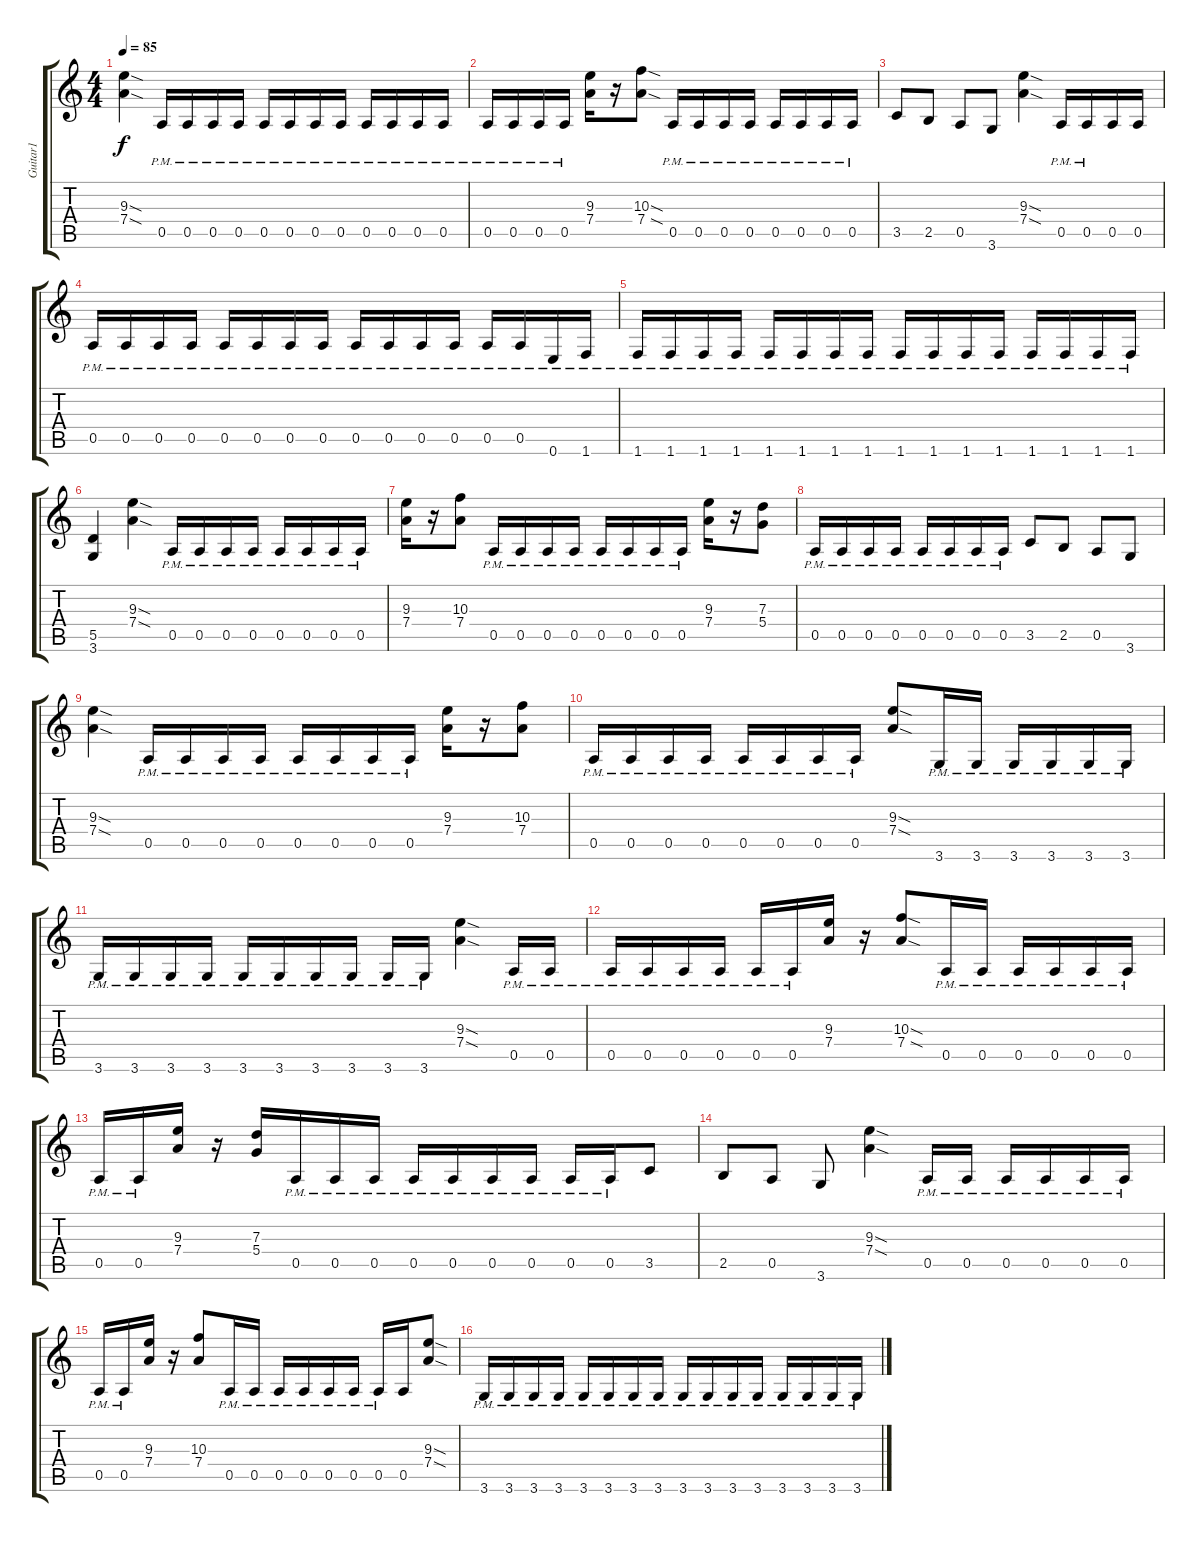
\track ("Guitar1" "Guitar1") {instrument overdrivenguitar}
\staff {score tabs}
\tuning (E4 B3 G3 D3 A2 E2) {hide}
\ts (4 4)
\tempo 85
\clef g2
\ks c
(9.3{sod} 7.4{sod}).4{dy f instrument overdrivenguitar} 0.5{pm}.16 0.5{pm}.16 0.5{pm}.16 0.5{pm}.16 0.5{pm}.16 0.5{pm}.16 0.5{pm}.16 0.5{pm}.16 0.5{pm}.16 0.5{pm}.16 0.5{pm}.16 0.5{pm}.16 |
0.5{pm}.16 0.5{pm}.16 0.5{pm}.16 0.5{pm}.16 (9.3 7.4).16 r.16 (10.3{sod} 7.4{sod}).8 0.5{pm}.16 0.5{pm}.16 0.5{pm}.16 0.5{pm}.16 0.5{pm}.16 0.5{pm}.16 0.5{pm}.16 0.5{pm}.16 |
3.5.8 2.5.8 0.5.8 3.6.8 (9.3{sod} 7.4{sod}).4 0.5{pm}.16 0.5{pm}.16 0.5.16 0.5.16 |
0.5{pm}.16 0.5{pm}.16 0.5{pm}.16 0.5{pm}.16 0.5{pm}.16 0.5{pm}.16 0.5{pm}.16 0.5{pm}.16 0.5{pm}.16 0.5{pm}.16 0.5{pm}.16 0.5{pm}.16 0.5{pm}.16 0.5{pm}.16 0.6{pm}.16 1.6{pm}.16 |
1.6{pm}.16 1.6{pm}.16 1.6{pm}.16 1.6{pm}.16 1.6{pm}.16 1.6{pm}.16 1.6{pm}.16 1.6{pm}.16 1.6{pm}.16 1.6{pm}.16 1.6{pm}.16 1.6{pm}.16 1.6{pm}.16 1.6{pm}.16 1.6{pm}.16 1.6{pm}.16 |
(5.5 3.6).4 (9.3{sod} 7.4{sod}).4 0.5{pm}.16 0.5{pm}.16 0.5{pm}.16 0.5{pm}.16 0.5{pm}.16 0.5{pm}.16 0.5{pm}.16 0.5{pm}.16 |
(9.3 7.4).16 r.16 (10.3 7.4).8 0.5{pm}.16 0.5{pm}.16 0.5{pm}.16 0.5{pm}.16 0.5{pm}.16 0.5{pm}.16 0.5{pm}.16 0.5{pm}.16 (9.3 7.4).16 r.16 (7.3 5.4).8 |
0.5{pm}.16 0.5{pm}.16 0.5{pm}.16 0.5{pm}.16 0.5{pm}.16 0.5{pm}.16 0.5{pm}.16 0.5{pm}.16 3.5.8 2.5.8 0.5.8 3.6.8 |
(9.3{sod} 7.4{sod}).4 0.5{pm}.16 0.5{pm}.16 0.5{pm}.16 0.5{pm}.16 0.5{pm}.16 0.5{pm}.16 0.5{pm}.16 0.5{pm}.16 (9.3 7.4).16 r.16 (10.3 7.4).8 |
0.5{pm}.16 0.5{pm}.16 0.5{pm}.16 0.5{pm}.16 0.5{pm}.16 0.5{pm}.16 0.5{pm}.16 0.5{pm}.16 (9.3{sod} 7.4{sod}).8 3.6{pm}.16 3.6{pm}.16 3.6{pm}.16 3.6{pm}.16 3.6{pm}.16 3.6{pm}.16 |
3.6{pm}.16 3.6{pm}.16 3.6{pm}.16 3.6{pm}.16 3.6{pm}.16 3.6{pm}.16 3.6{pm}.16 3.6{pm}.16 3.6{pm}.16 3.6{pm}.16 (9.3{sod} 7.4{sod}).4 0.5{pm}.16 0.5{pm}.16 |
0.5{pm}.16 0.5{pm}.16 0.5{pm}.16 0.5{pm}.16 0.5{pm}.16 0.5{pm}.16 (9.3 7.4).16 r.16 (10.3{sod} 7.4{sod}).8 0.5{pm}.16 0.5{pm}.16 0.5{pm}.16 0.5{pm}.16 0.5{pm}.16 0.5{pm}.16 |
0.5{pm}.16 0.5{pm}.16 (9.3 7.4).16 r.16 (7.3 5.4).16 0.5{pm}.16 0.5{pm}.16 0.5{pm}.16 0.5{pm}.16 0.5{pm}.16 0.5{pm}.16 0.5{pm}.16 0.5{pm}.16 0.5{pm}.16 3.5.8 |
2.5.8 0.5.8 3.6.8 (9.3{sod} 7.4{sod}).4 0.5{pm}.16 0.5{pm}.16 0.5{pm}.16 0.5{pm}.16 0.5{pm}.16 0.5{pm}.16 |
0.5{pm}.16 0.5{pm}.16 (9.3 7.4).16 r.16 (10.3 7.4).8 0.5{pm}.16 0.5{pm}.16 0.5{pm}.16 0.5{pm}.16 0.5{pm}.16 0.5{pm}.16 0.5{pm}.16 0.5.16 (9.3{sod} 7.4{sod}).8 |
3.6{pm}.16 3.6{pm}.16 3.6{pm}.16 3.6{pm}.16 3.6{pm}.16 3.6{pm}.16 3.6{pm}.16 3.6{pm}.16 3.6{pm}.16 3.6{pm}.16 3.6{pm}.16 3.6{pm}.16 3.6{pm}.16 3.6{pm}.16 3.6{pm}.16 3.6{pm}.16
